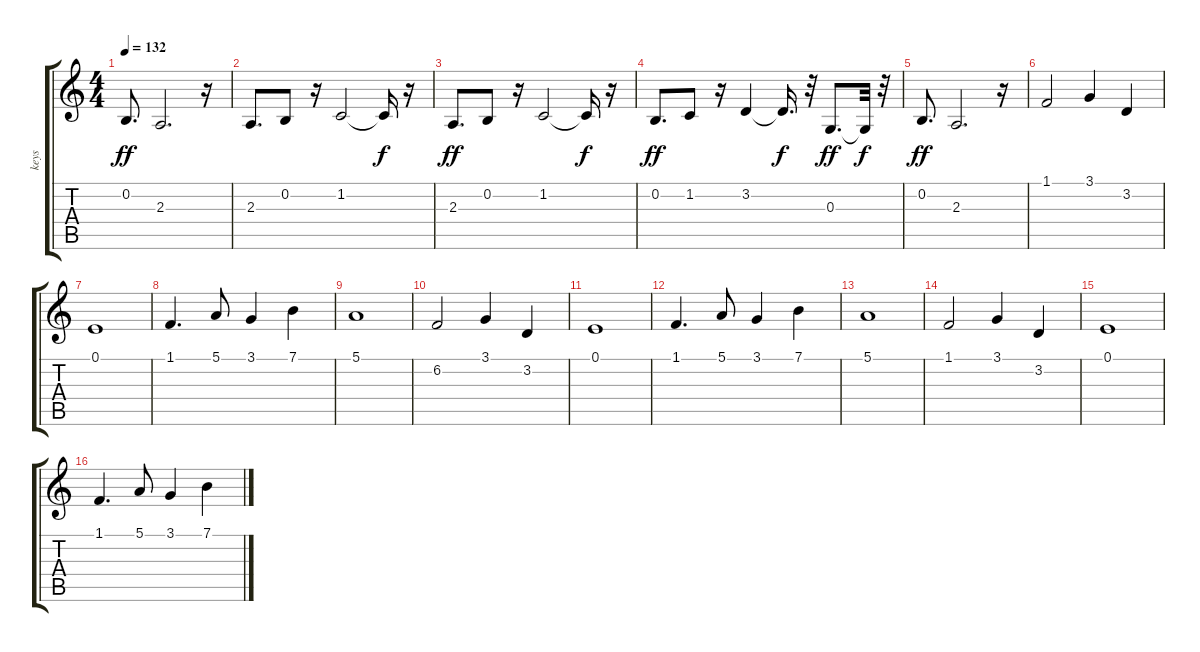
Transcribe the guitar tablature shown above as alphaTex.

\track ("keys" "keys") {instrument frenchhorn}
\staff {score tabs}
\tuning (E4 B3 G3 D3 A2 E2) {hide}
\ts (4 4)
\tempo 132
\clef g2
\ks c
0.2.8{d dy ff} 2.3.2{d} r.16 |
2.3.8{d} 0.2.8 r.16 1.2.2 1.2{t}.16{dy f} r.16 |
2.3.8{d dy ff} 0.2.8 r.16 1.2.2 1.2{t}.16{dy f} r.16 |
0.2.8{d dy ff} 1.2.8 r.16 3.2.4 3.2{t}.16{d dy f} r.32 0.3.8{d dy ff} 0.3{t}.32{dy f} r.32 |
0.2.8{d dy ff} 2.3.2{d} r.16 |
1.1.2 3.1.4 3.2.4 |
0.1.1 |
1.1.4{d} 5.1.8 3.1.4 7.1.4 |
5.1.1 |
6.2.2 3.1.4 3.2.4 |
0.1.1 |
1.1.4{d} 5.1.8 3.1.4 7.1.4 |
5.1.1 |
1.1.2 3.1.4 3.2.4 |
0.1.1 |
1.1.4{d} 5.1.8 3.1.4 7.1.4
